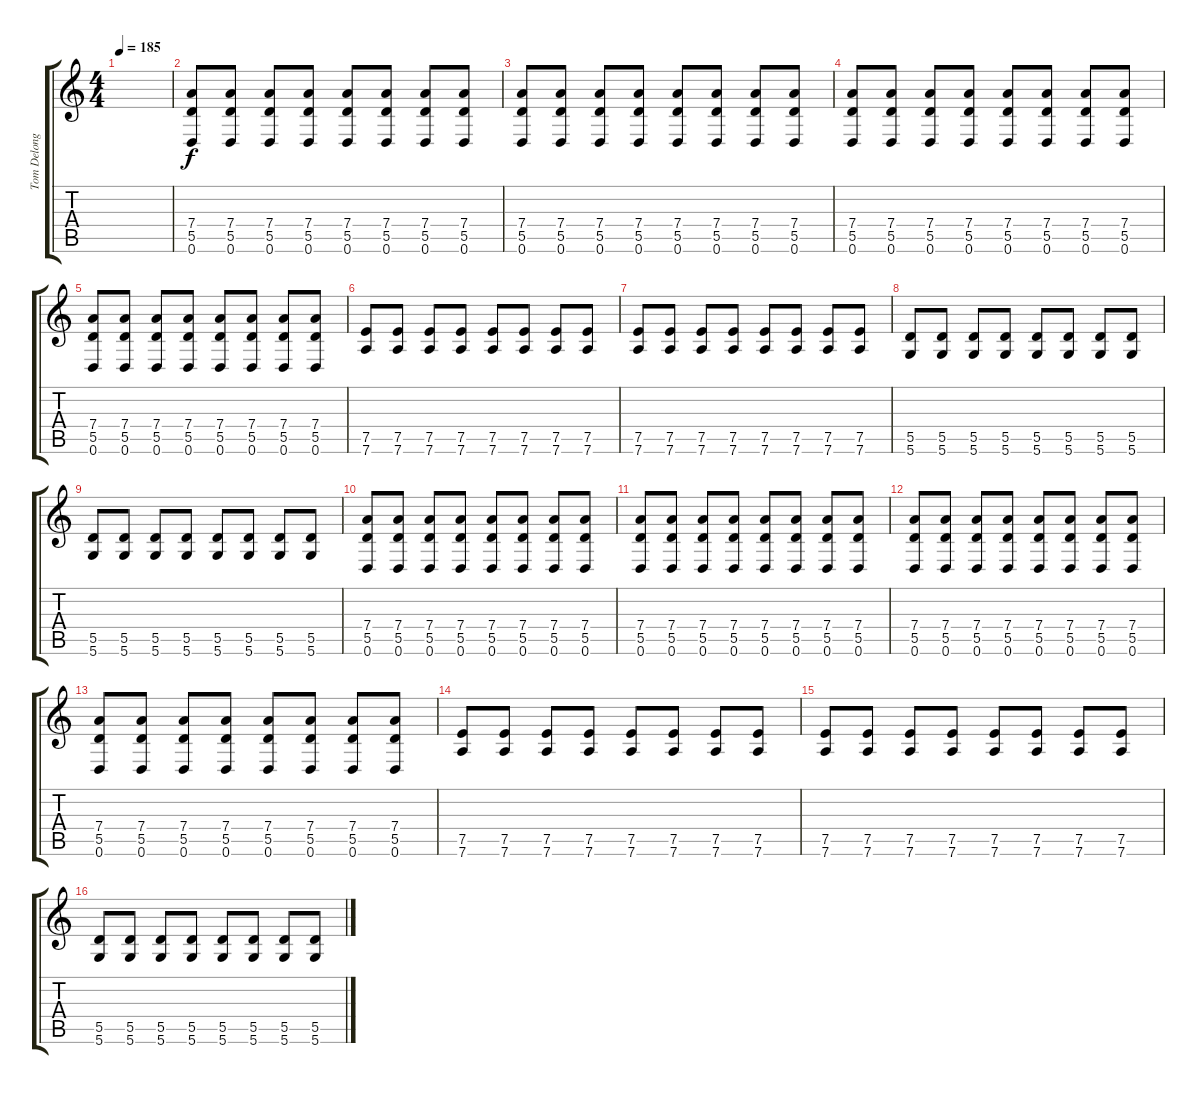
\track ("Tom Delonge (Distortion)" "Tom Delong") {instrument distortionguitar}
\staff {score tabs}
\tuning (E4 B3 G3 D3 A2 D2) {hide}
\ts (4 4)
\tempo 185
\clef g2
\ks c
|
(7.4 5.5 0.6).8 (7.4 5.5 0.6).8 (7.4 5.5 0.6).8 (7.4 5.5 0.6).8 (7.4 5.5 0.6).8 (7.4 5.5 0.6).8 (7.4 5.5 0.6).8 (7.4 5.5 0.6).8 |
(7.4 5.5 0.6).8 (7.4 5.5 0.6).8 (7.4 5.5 0.6).8 (7.4 5.5 0.6).8 (7.4 5.5 0.6).8 (7.4 5.5 0.6).8 (7.4 5.5 0.6).8 (7.4 5.5 0.6).8 |
(7.4 5.5 0.6).8 (7.4 5.5 0.6).8 (7.4 5.5 0.6).8 (7.4 5.5 0.6).8 (7.4 5.5 0.6).8 (7.4 5.5 0.6).8 (7.4 5.5 0.6).8 (7.4 5.5 0.6).8 |
(7.4 5.5 0.6).8 (7.4 5.5 0.6).8 (7.4 5.5 0.6).8 (7.4 5.5 0.6).8 (7.4 5.5 0.6).8 (7.4 5.5 0.6).8 (7.4 5.5 0.6).8 (7.4 5.5 0.6).8 |
(7.5 7.6).8 (7.5 7.6).8 (7.5 7.6).8 (7.5 7.6).8 (7.5 7.6).8 (7.5 7.6).8 (7.5 7.6).8 (7.5 7.6).8 |
(7.5 7.6).8 (7.5 7.6).8 (7.5 7.6).8 (7.5 7.6).8 (7.5 7.6).8 (7.5 7.6).8 (7.5 7.6).8 (7.5 7.6).8 |
(5.5 5.6).8 (5.5 5.6).8 (5.5 5.6).8 (5.5 5.6).8 (5.5 5.6).8 (5.5 5.6).8 (5.5 5.6).8 (5.5 5.6).8 |
(5.5 5.6).8 (5.5 5.6).8 (5.5 5.6).8 (5.5 5.6).8 (5.5 5.6).8 (5.5 5.6).8 (5.5 5.6).8 (5.5 5.6).8 |
(7.4 5.5 0.6).8 (7.4 5.5 0.6).8 (7.4 5.5 0.6).8 (7.4 5.5 0.6).8 (7.4 5.5 0.6).8 (7.4 5.5 0.6).8 (7.4 5.5 0.6).8 (7.4 5.5 0.6).8 |
(7.4 5.5 0.6).8 (7.4 5.5 0.6).8 (7.4 5.5 0.6).8 (7.4 5.5 0.6).8 (7.4 5.5 0.6).8 (7.4 5.5 0.6).8 (7.4 5.5 0.6).8 (7.4 5.5 0.6).8 |
(7.4 5.5 0.6).8 (7.4 5.5 0.6).8 (7.4 5.5 0.6).8 (7.4 5.5 0.6).8 (7.4 5.5 0.6).8 (7.4 5.5 0.6).8 (7.4 5.5 0.6).8 (7.4 5.5 0.6).8 |
(7.4 5.5 0.6).8 (7.4 5.5 0.6).8 (7.4 5.5 0.6).8 (7.4 5.5 0.6).8 (7.4 5.5 0.6).8 (7.4 5.5 0.6).8 (7.4 5.5 0.6).8 (7.4 5.5 0.6).8 |
(7.5 7.6).8 (7.5 7.6).8 (7.5 7.6).8 (7.5 7.6).8 (7.5 7.6).8 (7.5 7.6).8 (7.5 7.6).8 (7.5 7.6).8 |
(7.5 7.6).8 (7.5 7.6).8 (7.5 7.6).8 (7.5 7.6).8 (7.5 7.6).8 (7.5 7.6).8 (7.5 7.6).8 (7.5 7.6).8 |
(5.5 5.6).8 (5.5 5.6).8 (5.5 5.6).8 (5.5 5.6).8 (5.5 5.6).8 (5.5 5.6).8 (5.5 5.6).8 (5.5 5.6).8
